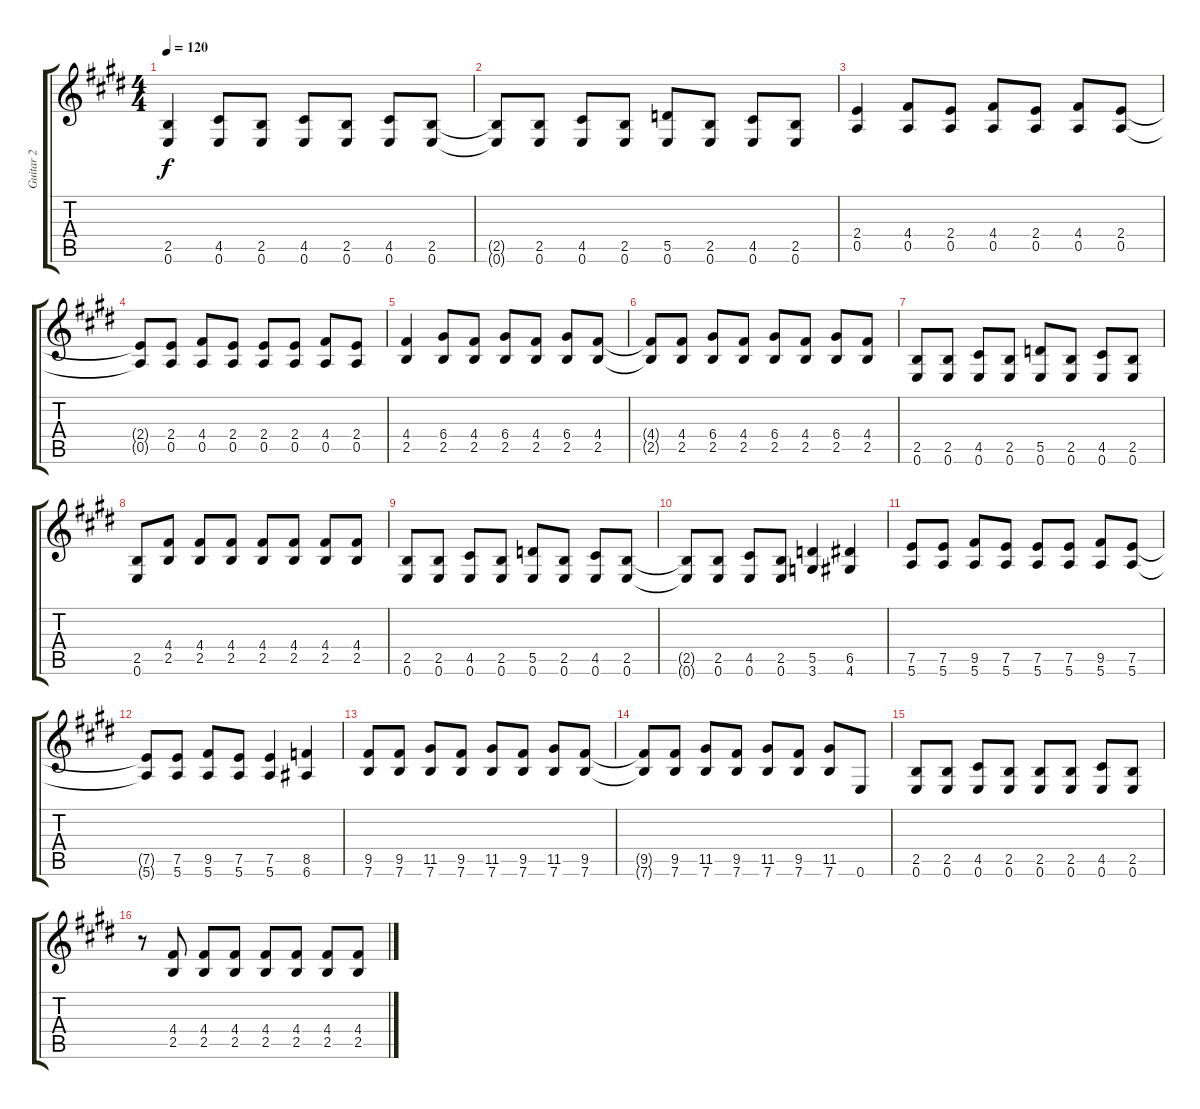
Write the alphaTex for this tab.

\track ("Guitar 2" "Guitar 2") {instrument distortionguitar}
\staff {score tabs}
\tuning (E4 B3 G3 D3 A2 E2) {hide}
\ts (4 4)
\tempo 120
\clef g2
\ks e
(2.5 0.6).4{dy f} (4.5 0.6).8 (2.5 0.6).8 (4.5 0.6).8 (2.5 0.6).8 (4.5 0.6).8 (2.5 0.6).8 |
(2.5{t} 0.6{t}).8 (2.5 0.6).8 (4.5 0.6).8 (2.5 0.6).8 (5.5 0.6).8 (2.5 0.6).8 (4.5 0.6).8 (2.5 0.6).8 |
(2.4 0.5).4 (4.4 0.5).8 (2.4 0.5).8 (4.4 0.5).8 (2.4 0.5).8 (4.4 0.5).8 (2.4 0.5).8 |
(2.4{t} 0.5{t}).8 (2.4 0.5).8 (4.4 0.5).8 (2.4 0.5).8 (2.4 0.5).8 (2.4 0.5).8 (4.4 0.5).8 (2.4 0.5).8 |
(4.4 2.5).4 (6.4 2.5).8 (4.4 2.5).8 (6.4 2.5).8 (4.4 2.5).8 (6.4 2.5).8 (4.4 2.5).8 |
(4.4{t} 2.5{t}).8 (4.4 2.5).8 (6.4 2.5).8 (4.4 2.5).8 (6.4 2.5).8 (4.4 2.5).8 (6.4 2.5).8 (4.4 2.5).8 |
(2.5 0.6).8 (2.5 0.6).8 (4.5 0.6).8 (2.5 0.6).8 (5.5 0.6).8 (2.5 0.6).8 (4.5 0.6).8 (2.5 0.6).8 |
(2.5 0.6).8 (4.4 2.5).8 (4.4 2.5).8 (4.4 2.5).8 (4.4 2.5).8 (4.4 2.5).8 (4.4 2.5).8 (4.4 2.5).8 |
(2.5 0.6).8 (2.5 0.6).8 (4.5 0.6).8 (2.5 0.6).8 (5.5 0.6).8 (2.5 0.6).8 (4.5 0.6).8 (2.5 0.6).8 |
(2.5{t} 0.6{t}).8 (2.5 0.6).8 (4.5 0.6).8 (2.5 0.6).8 (5.5 3.6).4 (6.5 4.6).4 |
(7.5 5.6).8 (7.5 5.6).8 (9.5 5.6).8 (7.5 5.6).8 (7.5 5.6).8 (7.5 5.6).8 (9.5 5.6).8 (7.5 5.6).8 |
(7.5{t} 5.6{t}).8 (7.5 5.6).8 (9.5 5.6).8 (7.5 5.6).8 (7.5 5.6).4 (8.5 6.6).4 |
(9.5 7.6).8 (9.5 7.6).8 (11.5 7.6).8 (9.5 7.6).8 (11.5 7.6).8 (9.5 7.6).8 (11.5 7.6).8 (9.5 7.6).8 |
(9.5{t} 7.6{t}).8 (9.5 7.6).8 (11.5 7.6).8 (9.5 7.6).8 (11.5 7.6).8 (9.5 7.6).8 (11.5 7.6).8 0.6.8 |
(2.5 0.6).8 (2.5 0.6).8 (4.5 0.6).8 (2.5 0.6).8 (2.5 0.6).8 (2.5 0.6).8 (4.5 0.6).8 (2.5 0.6).8 |
r.8 (4.4 2.5).8 (4.4 2.5).8 (4.4 2.5).8 (4.4 2.5).8 (4.4 2.5).8 (4.4 2.5).8 (4.4 2.5).8
